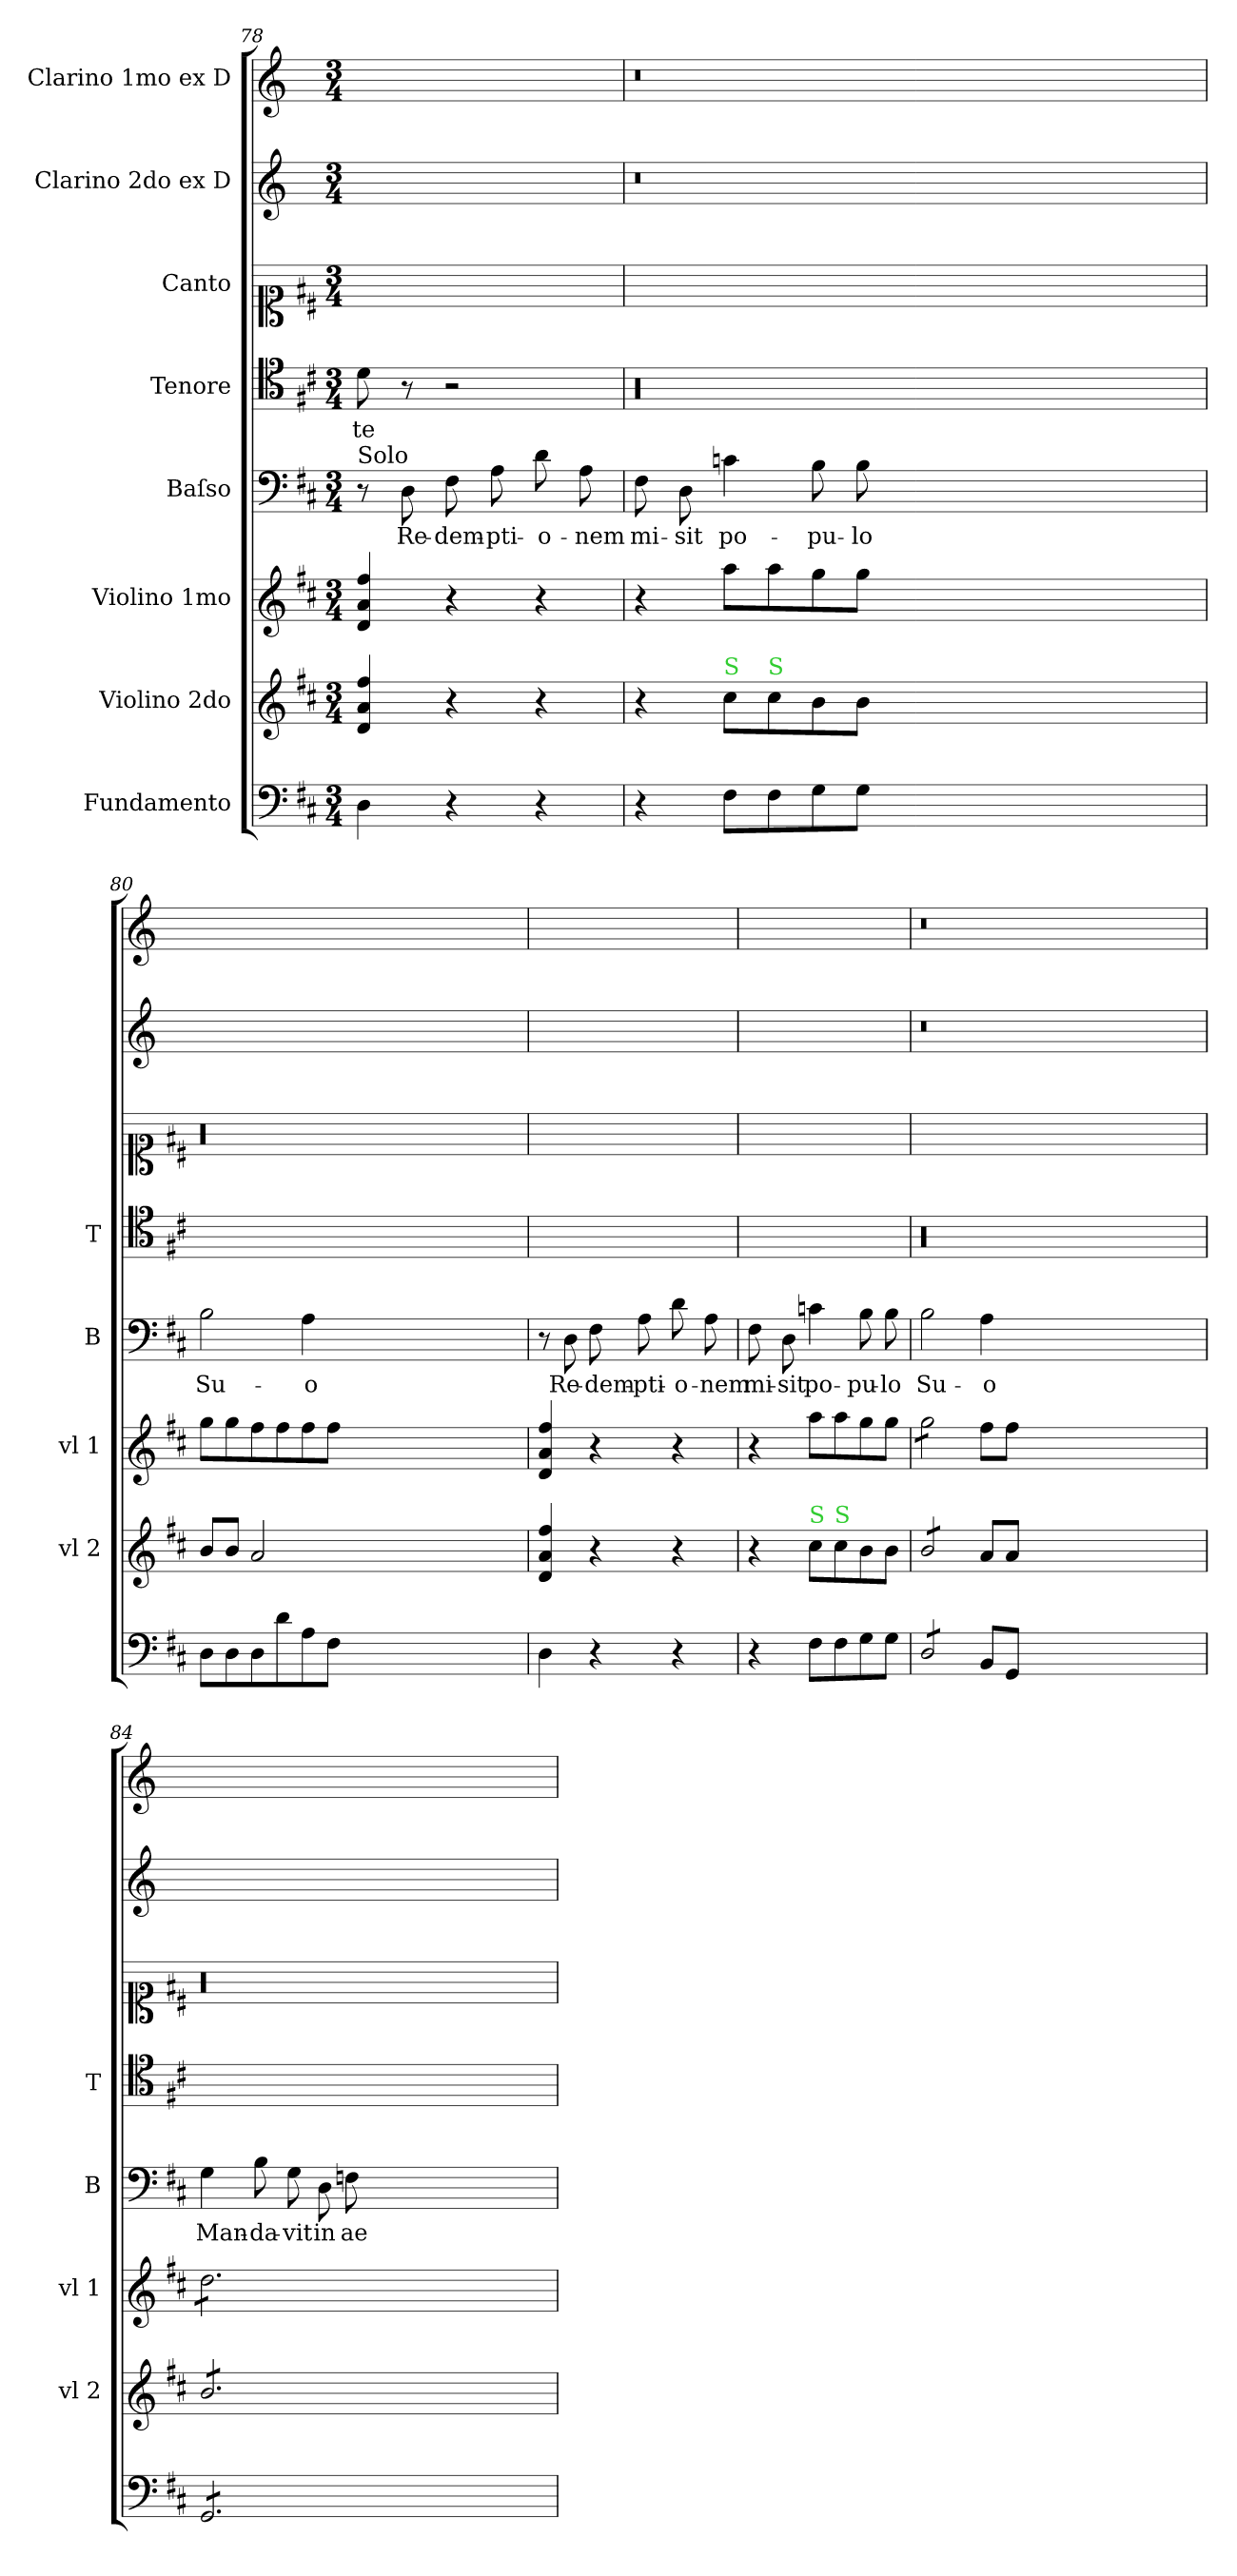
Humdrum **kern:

**kern	**kern	**kern	**kern	**text	**kern	**text	**kern	**kern	**kern
*part8	*part7	*part6	*part5	*part5	*part4	*part4	*part3	*part2	*part1
*staff8	*staff7	*staff6	*staff5	*staff5	*staff4	*staff4	*staff3	*staff2	*staff1
*I"Fundamento	*I"Violino 2do	*I"Violino 1mo	*I"Baſso	*	*I"Tenore	*	*I"Canto	*I"Clarino 2do ex D	*I"Clarino 1mo ex D
*	*I'vl 2	*I'vl 1	*I'B	*	*I'T	*	*	*	*
*clefF4	*clefG2	*clefG2	*clefF4	*	*clefC4	*	*clefC1	*clefG2	*clefG2
*	*	*	*	*	*	*	*	*ITrd-1c-2	*ITrd-1c-2
*k[f#c#]	*k[f#c#]	*k[f#c#]	*k[f#c#]	*	*k[f#c#]	*	*k[f#c#]	*k[f#c#]	*k[f#c#]
*D:	*D:	*D:	*D:	*	*D:	*	*D:	*D:	*D:
*M3/4	*M3/4	*M3/4	*M3/4	*	*M3/4	*	*M3/4	*M3/4	*M3/4
=78	=78	=78	=78	=78	=78	=78	=78	=78	=78
!	!	!	!LO:TX:a:t=Solo	!	!	!	!	!	!
4D\	4d/ 4a/ 4ff#/	4d/ 4a/ 4ff#/	8r	.	8d\	-te	2.ryy	2.ryy	2.ryy
.	.	.	8D\	Re-	8r	.	.	.	.
4r	4r	4r	8F#\	-dem-	2r	.	.	.	.
.	.	.	8A\	-pti-	.	.	.	.	.
4r	4r	4r	8d\	-o-	.	.	.	.	.
.	.	.	8A\	-nem	.	.	.	.	.
=79	=79	=79	=79	=79	=79	=79	=79	=79	=79
!	!	!	!	!	!LO:N:vis=00	!	!	!	!
4r	4r	4r	8F#\	mi-	0.r	.	0.ryy	0.r	0.r
.	.	.	8D\	-sit	.	.	.	.	.
!	!LO:TX:a:color=limegreen:t=S	!	!	!	!	!	!	!	!
8F#\L	8cc#\L	8aa\L	4cn\	po-	.	.	.	.	.
!	!LO:TX:a:color=limegreen:t=S	!	!	!	!	!	!	!	!
8F#\	8cc#\	8aa\	.	.	.	.	.	.	.
8G\	8b\	8gg\	8B\	-pu-	.	.	.	.	.
8G\J	8b\J	8gg\J	8B\	-lo	.	.	.	.	.
0ryy	0ryy	0ryy	0ryy	.	.	.	.	.	.
4ryy	4ryy	4ryy	4ryy	.	.	.	.	.	.
=80	=80	=80	=80	=80	=80	=80	=80	=80	=80
!	!	!	!	!	!	!	!LO:N:vis=00	!	!
8D\L	8b/L	8gg\L	2B\	Su-	0.ryy	.	0.r	0.ryy	0.ryy
8D\	8b/J	8gg\	.	.	.	.	.	.	.
8D\	2a/	8ff#\	.	.	.	.	.	.	.
8d\	.	8ff#\	.	.	.	.	.	.	.
8A\	.	8ff#\	4A\	-o	.	.	.	.	.
8F#\J	.	8ff#\J	.	.	.	.	.	.	.
0ryy	0ryy	0ryy	0ryy	.	.	.	.	.	.
4ryy	4ryy	4ryy	4ryy	.	.	.	.	.	.
=81	=81	=81	=81	=81	=81	=81	=81	=81	=81
4D\	4d/ 4a/ 4ff#/	4d/ 4a/ 4ff#/	8r	.	2.ryy	.	2.ryy	2.ryy	2.ryy
.	.	.	8D\	Re-	.	.	.	.	.
4r	4r	4r	8F#\	-dem-	.	.	.	.	.
.	.	.	8A\	-pti-	.	.	.	.	.
4r	4r	4r	8d\	-o-	.	.	.	.	.
.	.	.	8A\	-nem	.	.	.	.	.
=82	=82	=82	=82	=82	=82	=82	=82	=82	=82
4r	4r	4r	8F#\	mi-	2.ryy	.	2.ryy	2.ryy	2.ryy
.	.	.	8D\	-sit	.	.	.	.	.
!	!LO:TX:a:color=limegreen:t=S	!	!	!	!	!	!	!	!
8F#\L	8cc#\L	8aa\L	4cn\	po-	.	.	.	.	.
!	!LO:TX:a:color=limegreen:t=S	!	!	!	!	!	!	!	!
8F#\	8cc#\	8aa\	.	.	.	.	.	.	.
8G\	8b\	8gg\	8B\	-pu-	.	.	.	.	.
8G\J	8b\J	8gg\J	8B\	-lo	.	.	.	.	.
=83	=83	=83	=83	=83	=83	=83	=83	=83	=83
!	!	!	!	!	!LO:N:vis=00	!	!	!	!
*tremolo	*	*	*	*	*	*	*	*	*
*	*tremolo	*	*	*	*	*	*	*	*
*	*	*tremolo	*	*	*	*	*	*	*
8D/L	8b/L	8gg\L	2B\	Su-	0.r	.	0.ryy	0.r	0.r
8D/	8b/	8gg\	.	.	.	.	.	.	.
8D/	8b/	8gg\	.	.	.	.	.	.	.
8D/J	8b/J	8gg\J	.	.	.	.	.	.	.
*	*	*Xtremolo	*	*	*	*	*	*	*
*	*Xtremolo	*	*	*	*	*	*	*	*
*Xtremolo	*	*	*	*	*	*	*	*	*
8BB/L	8a/L	8ff#\L	4A\	-o	.	.	.	.	.
8GG/J	8a/J	8ff#\J	.	.	.	.	.	.	.
0ryy	0ryy	0ryy	0ryy	.	.	.	.	.	.
4ryy	4ryy	4ryy	4ryy	.	.	.	.	.	.
=84	=84	=84	=84	=84	=84	=84	=84	=84	=84
!	!	!	!	!	!	!	!LO:N:vis=00	!	!
*tremolo	*	*	*	*	*	*	*	*	*
*	*tremolo	*	*	*	*	*	*	*	*
*	*	*tremolo	*	*	*	*	*	*	*
8GG/L	8b/L	8dd\L	4G\	Man-	0.ryy	.	0.r	0.ryy	0.ryy
8GG/	8b/	8dd\	.	.	.	.	.	.	.
8GG/	8b/	8dd\	8B\	-da-	.	.	.	.	.
8GG/	8b/	8dd\	8G\	-vit	.	.	.	.	.
8GG/	8b/	8dd\	8D\	in	.	.	.	.	.
8GG/J	8b/J	8dd\J	8Fn\	ae-	.	.	.	.	.
*	*	*Xtremolo	*	*	*	*	*	*	*
*	*Xtremolo	*	*	*	*	*	*	*	*
*Xtremolo	*	*	*	*	*	*	*	*	*
0ryy	0ryy	0ryy	0ryy	.	.	.	.	.	.
4ryy	4ryy	4ryy	4ryy	.	.	.	.	.	.
=	=	=	=	=	=	=	=	=	=
*-	*-	*-	*-	*-	*-	*-	*-	*-	*-
